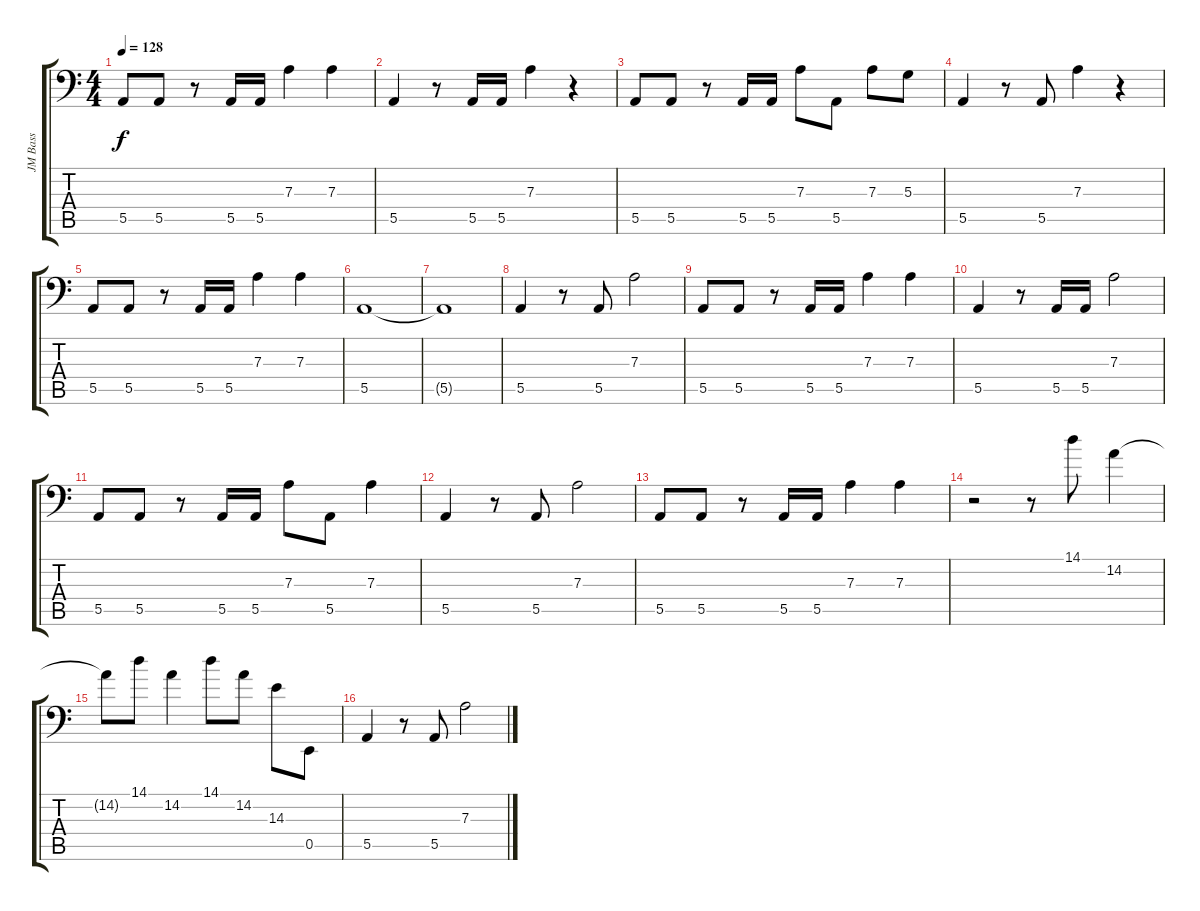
\track ("JM Bass" "JM Bass") {instrument electricbassfinger}
\staff {score tabs}
\tuning (C3 G2 D2 A1 E1 B0) {hide}
\ts (4 4)
\tempo 128
\clef f4
\ks c
5.5.8{dy f} 5.5.8 r.8 5.5.16 5.5.16 7.3.4 7.3.4 |
5.5.4 r.8 5.5.16 5.5.16 7.3.4 r.4 |
5.5.8 5.5.8 r.8 5.5.16 5.5.16 7.3.8 5.5.8 7.3.8 5.3.8 |
5.5.4 r.8 5.5.8 7.3.4 r.4 |
5.5.8 5.5.8 r.8 5.5.16 5.5.16 7.3.4 7.3.4 |
5.5.1 |
5.5{t}.1 |
5.5.4 r.8 5.5.8 7.3.2 |
5.5.8 5.5.8 r.8 5.5.16 5.5.16 7.3.4 7.3.4 |
5.5.4 r.8 5.5.16 5.5.16 7.3.2 |
5.5.8 5.5.8 r.8 5.5.16 5.5.16 7.3.8 5.5.8 7.3.4 |
5.5.4 r.8 5.5.8 7.3.2 |
5.5.8 5.5.8 r.8 5.5.16 5.5.16 7.3.4 7.3.4 |
r.2 r.8 14.1.8 14.2.4 |
14.2{t}.8 14.1.8 14.2.4 14.1.8 14.2.8 14.3.8 0.5.8 |
5.5.4 r.8 5.5.8 7.3.2
